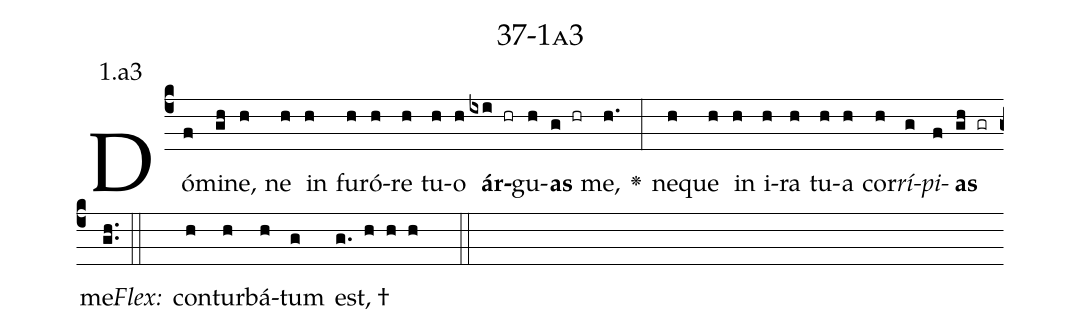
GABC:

name: 37-1a3;
annotation: 1.a3;
%%
(c4)Dó(f)mi(gh)ne,(h) ne(h) in(h) fu(h)ró(h)re(h) tu(h)o(h) <b>ár</b>(ixi hr)gu(h)<b>as</b>(g hr) me,(h.) <v>\greheightstar</v>(:) ne(h)que(h) in(h) i(h)ra(h) tu(h)a(h) cor(h)<i>rí</i>(g)<i>pi</i>(f)<b>as</b>(gh gr) me.(gh..) (::)
<i>Flex:</i>()  con(h)tur(h)bá(h)tum(g) est, †(g. h h h  ::)

%E(h) u(h) o(g) u(f) a(gh) e.(gh..) (::)
